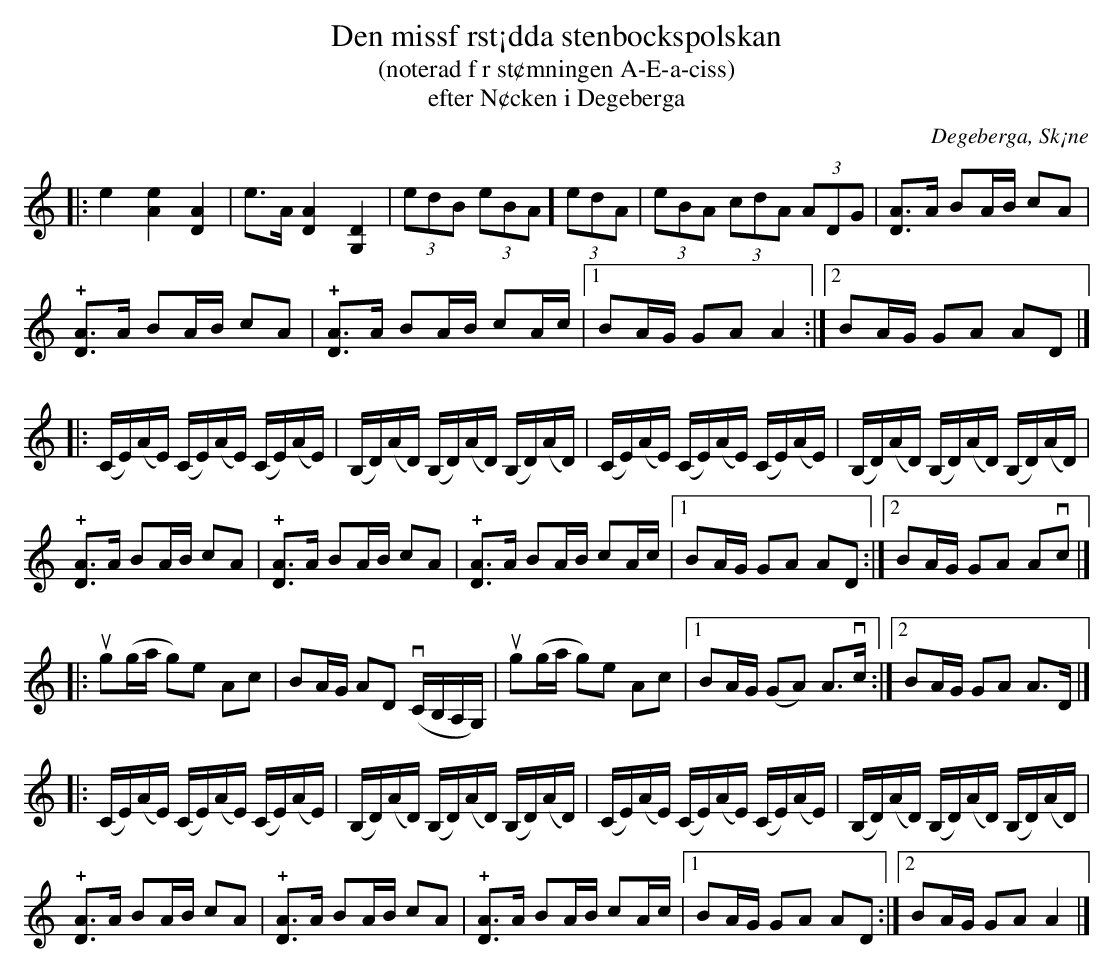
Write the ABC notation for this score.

X:1
T:Den missf rst¡dda stenbockspolskan
T:(noterad f r st¢mningen A-E-a-ciss)
T:efter N¢cken i Degeberga
O:Degeberga, Sk¡ne
U:o=+open+
M:none
K:Am
[L:1/8]|:e2 [A2e2] [D2A2] |e>A [DA]2 [G,D]2 | (3edB (3eBA] (3edA | (3eBA (3cdA (3ADG|[DA]>A BA/B/ cA |
 !+![DA]>A BA/B/ cA | !+![DA]>A BA/B/ cA/c/ |1 BA/G/ GA A2 :|2 BA/G/ GA AD |]
[L:1/16]|: (CE)(AE) (CE)(AE) (CE)(AE) | (B,D)(AD) (B,D)(AD) (B,D)(AD) | (CE)(AE) (CE)(AE) (CE)(AE) | (B,D)(AD) (B,D)(AD) (B,D)(AD) |
[L:1/8] !+![DA]>A BA/B/ cA | !+![DA]>A BA/B/ cA | !+![DA]>A BA/B/ cA/c/ |1 BA/G/ GA AD :|2 BA/G/ GA Avc |]
[L:1/8] |: ug(g/a/ g)e Ac | BA/G/ AD v(C/B,/A,/G,/) | ug(g/a/ g)e Ac |1 BA/G/ (GA) A>vc :|2 BA/G/ GA A>D |]
[L:1/16]|: (CE)(AE) (CE)(AE) (CE)(AE) | (B,D)(AD) (B,D)(AD) (B,D)(AD) | (CE)(AE) (CE)(AE) (CE)(AE) | (B,D)(AD) (B,D)(AD) (B,D)(AD) |
[L:1/8] !+![DA]>A BA/B/ cA | !+![DA]>A BA/B/ cA | !+![DA]>A BA/B/ cA/c/ |1 BA/G/ GA AD :|2 BA/G/ GA A2 |]
